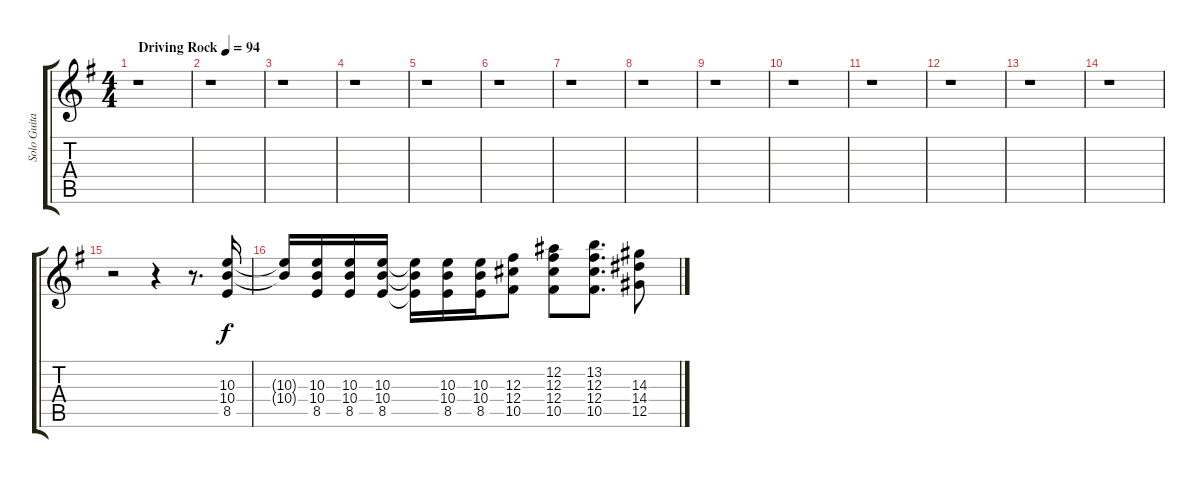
\track ("Solo Guitar" "Solo Guita") {instrument distortionguitar}
\staff {score tabs}
\tuning (Eb4 Bb3 Gb3 Db3 Ab2 Eb2) {hide}
\ts (4 4)
\tempo (94 "Driving Rock")
\clef g2
\ks g
r.1{dy f instrument distortionguitar} |
r.1 |
r.1 |
r.1 |
r.1 |
r.1 |
r.1 |
r.1 |
r.1 |
r.1 |
r.1 |
r.1 |
r.1 |
r.1 |
r.2 r.4 r.8{d} (10.3 10.4 8.5).16 |
(10.3{t} 10.4{t}).16 (10.3 10.4 8.5).16 (10.3 10.4 8.5).16 (10.3 10.4 8.5).16 (10.3{t} 10.4{t} 8.5{t}).16 (10.3 10.4 8.5).16 (10.3 10.4 8.5).16 (12.3 12.4 10.5).8 (12.2 12.3 12.4 10.5).8 (13.2 12.3 12.4 10.5).8{d} (14.3 14.4 12.5).8
